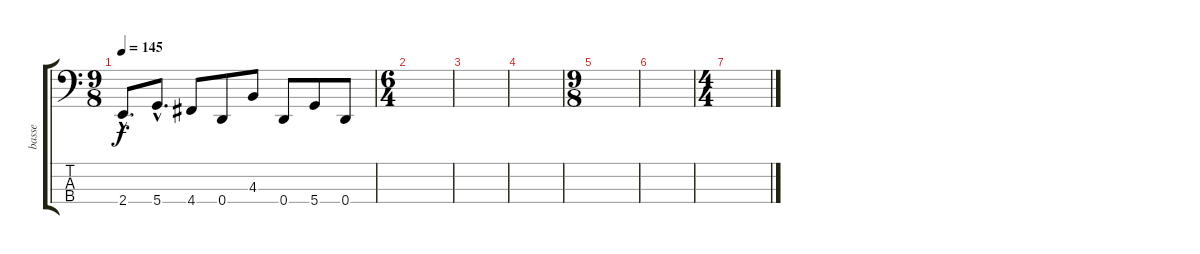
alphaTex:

\track ("basse" "basse") {instrument electricbassfinger}
\staff {score tabs}
\tuning (F2 C2 G1 D1) {hide}
\ts (9 8)
\tempo 145
\clef f4
\ks c
2.4{hac}.8{d dy f} 5.4{hac}.8{d} 4.4.8 0.4.8 4.3.8 0.4.8 5.4.8 0.4.8 |
\ts (6 4)
|
|
|
\ts (9 8)
|
|
\ts (4 4)
